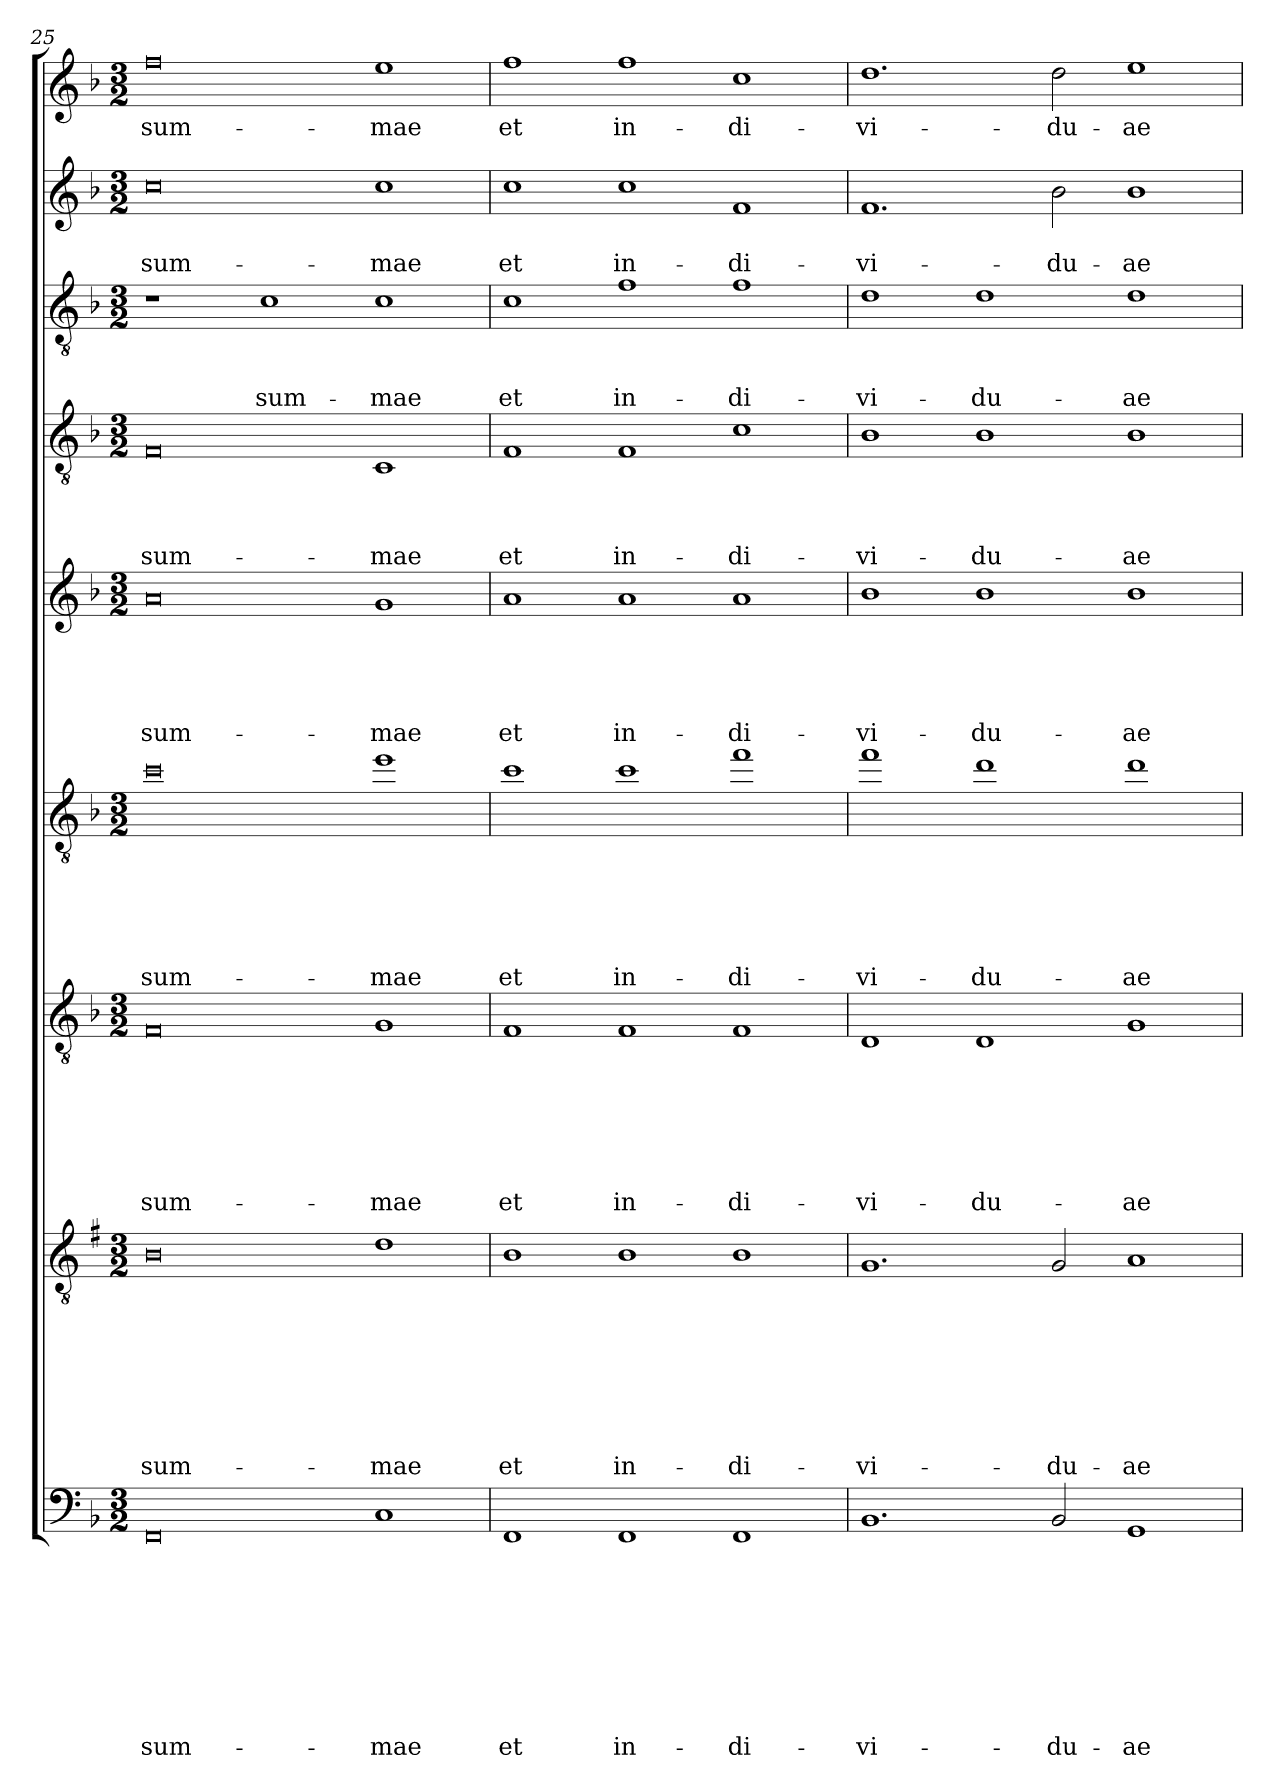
**kern	**text	**text	**text	**text	**text	**text	**text	**text	**text	**kern	**text	**text	**text	**text	**text	**text	**text	**text	**kern	**text	**text	**text	**text	**text	**text	**text	**kern	**text	**text	**text	**text	**text	**text	**kern	**text	**text	**text	**text	**text	**kern	**text	**text	**text	**text	**kern	**text	**text	**text	**kern	**text	**text	**kern	**text
*part9	*part9	*part9	*part9	*part9	*part9	*part9	*part9	*part9	*part9	*part8	*part8	*part8	*part8	*part8	*part8	*part8	*part8	*part8	*part7	*part7	*part7	*part7	*part7	*part7	*part7	*part7	*part6	*part6	*part6	*part6	*part6	*part6	*part6	*part5	*part5	*part5	*part5	*part5	*part5	*part4	*part4	*part4	*part4	*part4	*part3	*part3	*part3	*part3	*part2	*part2	*part2	*part1	*part1
*staff9	*staff9	*staff9	*staff9	*staff9	*staff9	*staff9	*staff9	*staff9	*staff9	*staff8	*staff8	*staff8	*staff8	*staff8	*staff8	*staff8	*staff8	*staff8	*staff7	*staff7	*staff7	*staff7	*staff7	*staff7	*staff7	*staff7	*staff6	*staff6	*staff6	*staff6	*staff6	*staff6	*staff6	*staff5	*staff5	*staff5	*staff5	*staff5	*staff5	*staff4	*staff4	*staff4	*staff4	*staff4	*staff3	*staff3	*staff3	*staff3	*staff2	*staff2	*staff2	*staff1	*staff1
!!LO:PB:g=z
*clefF4	*	*	*	*	*	*	*	*	*	*clefGv2	*	*	*	*	*	*	*	*	*clefGv2	*	*	*	*	*	*	*	*clefGv2	*	*	*	*	*	*	*clefG2	*	*	*	*	*	*clefGv2	*	*	*	*	*clefGv2	*	*	*	*clefG2	*	*	*clefG2	*
*	*	*	*	*	*	*	*	*	*	*ITrd1c2	*	*	*	*	*	*	*	*	*	*	*	*	*	*	*	*	*ITrd8c14	*	*	*	*	*	*	*	*	*	*	*	*	*	*	*	*	*	*	*	*	*	*	*	*	*	*
*k[b-]	*	*	*	*	*	*	*	*	*	*k[b-]	*	*	*	*	*	*	*	*	*k[b-]	*	*	*	*	*	*	*	*k[b-]	*	*	*	*	*	*	*k[b-]	*	*	*	*	*	*k[b-]	*	*	*	*	*k[b-]	*	*	*	*k[b-]	*	*	*k[b-]	*
*F:	*	*	*	*	*	*	*	*	*	*F:	*	*	*	*	*	*	*	*	*F:	*	*	*	*	*	*	*	*F:	*	*	*	*	*	*	*F:	*	*	*	*	*	*F:	*	*	*	*	*F:	*	*	*	*F:	*	*	*F:	*
*M3/2	*	*	*	*	*	*	*	*	*	*M3/2	*	*	*	*	*	*	*	*	*M3/2	*	*	*	*	*	*	*	*M3/2	*	*	*	*	*	*	*M3/2	*	*	*	*	*	*M3/2	*	*	*	*	*M3/2	*	*	*	*M3/2	*	*	*M3/2	*
=25	=25	=25	=25	=25	=25	=25	=25	=25	=25	=25	=25	=25	=25	=25	=25	=25	=25	=25	=25	=25	=25	=25	=25	=25	=25	=25	=25	=25	=25	=25	=25	=25	=25	=25	=25	=25	=25	=25	=25	=25	=25	=25	=25	=25	=25	=25	=25	=25	=25	=25	=25	=25	=25
!	!	!	!	!	!	!	!	!	!LO:LY:b	!	!	!	!	!	!	!	!	!LO:LY:b	!	!	!	!	!	!	!	!LO:LY:b	!	!	!	!	!	!	!LO:LY:b	!	!	!	!	!	!LO:LY:b	!	!	!	!	!LO:LY:b	!	!	!	!	!	!	!LO:LY:b	!	!LO:LY:b
0FF	.	.	.	.	.	.	.	.	sum-	0A	.	.	.	.	.	.	.	sum-	0F	.	.	.	.	.	.	sum-	0c	.	.	.	.	.	sum-	0a	.	.	.	.	sum-	0F	.	.	.	sum-	1r	.	.	.	0cc	.	sum-	0ff	sum-
!	!	!	!	!	!	!	!	!	!	!	!	!	!	!	!	!	!	!	!	!	!	!	!	!	!	!	!	!	!	!	!	!	!	!	!	!	!	!	!	!	!	!	!	!	!	!	!	!LO:LY:b	!	!	!	!	!
.	.	.	.	.	.	.	.	.	.	.	.	.	.	.	.	.	.	.	.	.	.	.	.	.	.	.	.	.	.	.	.	.	.	.	.	.	.	.	.	.	.	.	.	.	1c	.	.	sum-	.	.	.	.	.
!	!	!	!	!	!	!	!	!	!LO:LY:b	!	!	!	!	!	!	!	!	!LO:LY:b	!	!	!	!	!	!	!	!LO:LY:b	!	!	!	!	!	!	!LO:LY:b	!	!	!	!	!	!LO:LY:b	!	!	!	!	!LO:LY:b	!	!	!	!LO:LY:b	!	!	!LO:LY:b	!	!LO:LY:b
1C	.	.	.	.	.	.	.	.	-mae	1c	.	.	.	.	.	.	.	-mae	1G	.	.	.	.	.	.	-mae	1e	.	.	.	.	.	-mae	1g	.	.	.	.	-mae	1C	.	.	.	-mae	1c	.	.	-mae	1cc	.	-mae	1ee	-mae
=26	=26	=26	=26	=26	=26	=26	=26	=26	=26	=26	=26	=26	=26	=26	=26	=26	=26	=26	=26	=26	=26	=26	=26	=26	=26	=26	=26	=26	=26	=26	=26	=26	=26	=26	=26	=26	=26	=26	=26	=26	=26	=26	=26	=26	=26	=26	=26	=26	=26	=26	=26	=26	=26
!	!	!	!	!	!	!	!	!	!LO:LY:b	!	!	!	!	!	!	!	!	!LO:LY:b	!	!	!	!	!	!	!	!LO:LY:b	!	!	!	!	!	!	!LO:LY:b	!	!	!	!	!	!LO:LY:b	!	!	!	!	!LO:LY:b	!	!	!	!LO:LY:b	!	!	!LO:LY:b	!	!LO:LY:b
1FF	.	.	.	.	.	.	.	.	et	1A	.	.	.	.	.	.	.	et	1F	.	.	.	.	.	.	et	1c	.	.	.	.	.	et	1a	.	.	.	.	et	1F	.	.	.	et	1c	.	.	et	1cc	.	et	1ff	et
!	!	!	!	!	!	!	!	!	!LO:LY:b	!	!	!	!	!	!	!	!	!LO:LY:b	!	!	!	!	!	!	!	!LO:LY:b	!	!	!	!	!	!	!LO:LY:b	!	!	!	!	!	!LO:LY:b	!	!	!	!	!LO:LY:b	!	!	!	!LO:LY:b	!	!	!LO:LY:b	!	!LO:LY:b
1FF	.	.	.	.	.	.	.	.	in-	1A	.	.	.	.	.	.	.	in-	1F	.	.	.	.	.	.	in-	1c	.	.	.	.	.	in-	1a	.	.	.	.	in-	1F	.	.	.	in-	1f	.	.	in-	1cc	.	in-	1ff	in-
!	!	!	!	!	!	!	!	!	!LO:LY:b	!	!	!	!	!	!	!	!	!LO:LY:b	!	!	!	!	!	!	!	!LO:LY:b	!	!	!	!	!	!	!LO:LY:b	!	!	!	!	!	!LO:LY:b	!	!	!	!	!LO:LY:b	!	!	!	!LO:LY:b	!	!	!LO:LY:b	!	!LO:LY:b
1FF	.	.	.	.	.	.	.	.	-di-	1A	.	.	.	.	.	.	.	-di-	1F	.	.	.	.	.	.	-di-	1f	.	.	.	.	.	-di-	1a	.	.	.	.	-di-	1c	.	.	.	-di-	1f	.	.	-di-	1f	.	-di-	1cc	-di-
=27	=27	=27	=27	=27	=27	=27	=27	=27	=27	=27	=27	=27	=27	=27	=27	=27	=27	=27	=27	=27	=27	=27	=27	=27	=27	=27	=27	=27	=27	=27	=27	=27	=27	=27	=27	=27	=27	=27	=27	=27	=27	=27	=27	=27	=27	=27	=27	=27	=27	=27	=27	=27	=27
!	!	!	!	!	!	!	!	!	!LO:LY:b	!	!	!	!	!	!	!	!	!LO:LY:b	!	!	!	!	!	!	!	!LO:LY:b	!	!	!	!	!	!	!LO:LY:b	!	!	!	!	!	!LO:LY:b	!	!	!	!	!LO:LY:b	!	!	!	!LO:LY:b	!	!	!LO:LY:b	!	!LO:LY:b
1.BB-	.	.	.	.	.	.	.	.	-vi-	1.F	.	.	.	.	.	.	.	-vi-	1D	.	.	.	.	.	.	-vi-	1f	.	.	.	.	.	-vi-	1b-	.	.	.	.	-vi-	1B-	.	.	.	-vi-	1d	.	.	-vi-	1.f	.	-vi-	1.dd	-vi-
!	!	!	!	!	!	!	!	!	!	!	!	!	!	!	!	!	!	!	!	!	!	!	!	!	!	!LO:LY:b	!	!	!	!	!	!	!LO:LY:b	!	!	!	!	!	!LO:LY:b	!	!	!	!	!LO:LY:b	!	!	!	!LO:LY:b	!	!	!	!	!
.	.	.	.	.	.	.	.	.	.	.	.	.	.	.	.	.	.	.	1D	.	.	.	.	.	.	-du-	1d	.	.	.	.	.	-du-	1b-	.	.	.	.	-du-	1B-	.	.	.	-du-	1d	.	.	-du-	.	.	.	.	.
!	!	!	!	!	!	!	!	!	!LO:LY:b	!	!	!	!	!	!	!	!	!LO:LY:b	!	!	!	!	!	!	!	!	!	!	!	!	!	!	!	!	!	!	!	!	!	!	!	!	!	!	!	!	!	!	!	!	!LO:LY:b	!	!LO:LY:b
2BB-/	.	.	.	.	.	.	.	.	-du-	2F/	.	.	.	.	.	.	.	-du-	.	.	.	.	.	.	.	.	.	.	.	.	.	.	.	.	.	.	.	.	.	.	.	.	.	.	.	.	.	.	2b-\	.	-du-	2dd\	-du-
!	!	!	!	!	!	!	!	!	!LO:LY:b	!	!	!	!	!	!	!	!	!LO:LY:b	!	!	!	!	!	!	!	!LO:LY:b	!	!	!	!	!	!	!LO:LY:b	!	!	!	!	!	!LO:LY:b	!	!	!	!	!LO:LY:b	!	!	!	!LO:LY:b	!	!	!LO:LY:b	!	!LO:LY:b
1GG	.	.	.	.	.	.	.	.	-ae	1G	.	.	.	.	.	.	.	-ae	1G	.	.	.	.	.	.	-ae	1d	.	.	.	.	.	-ae	1b-	.	.	.	.	-ae	1B-	.	.	.	-ae	1d	.	.	-ae	1b-	.	-ae	1ee	-ae
=	=	=	=	=	=	=	=	=	=	=	=	=	=	=	=	=	=	=	=	=	=	=	=	=	=	=	=	=	=	=	=	=	=	=	=	=	=	=	=	=	=	=	=	=	=	=	=	=	=	=	=	=	=
*-	*-	*-	*-	*-	*-	*-	*-	*-	*-	*-	*-	*-	*-	*-	*-	*-	*-	*-	*-	*-	*-	*-	*-	*-	*-	*-	*-	*-	*-	*-	*-	*-	*-	*-	*-	*-	*-	*-	*-	*-	*-	*-	*-	*-	*-	*-	*-	*-	*-	*-	*-	*-	*-
